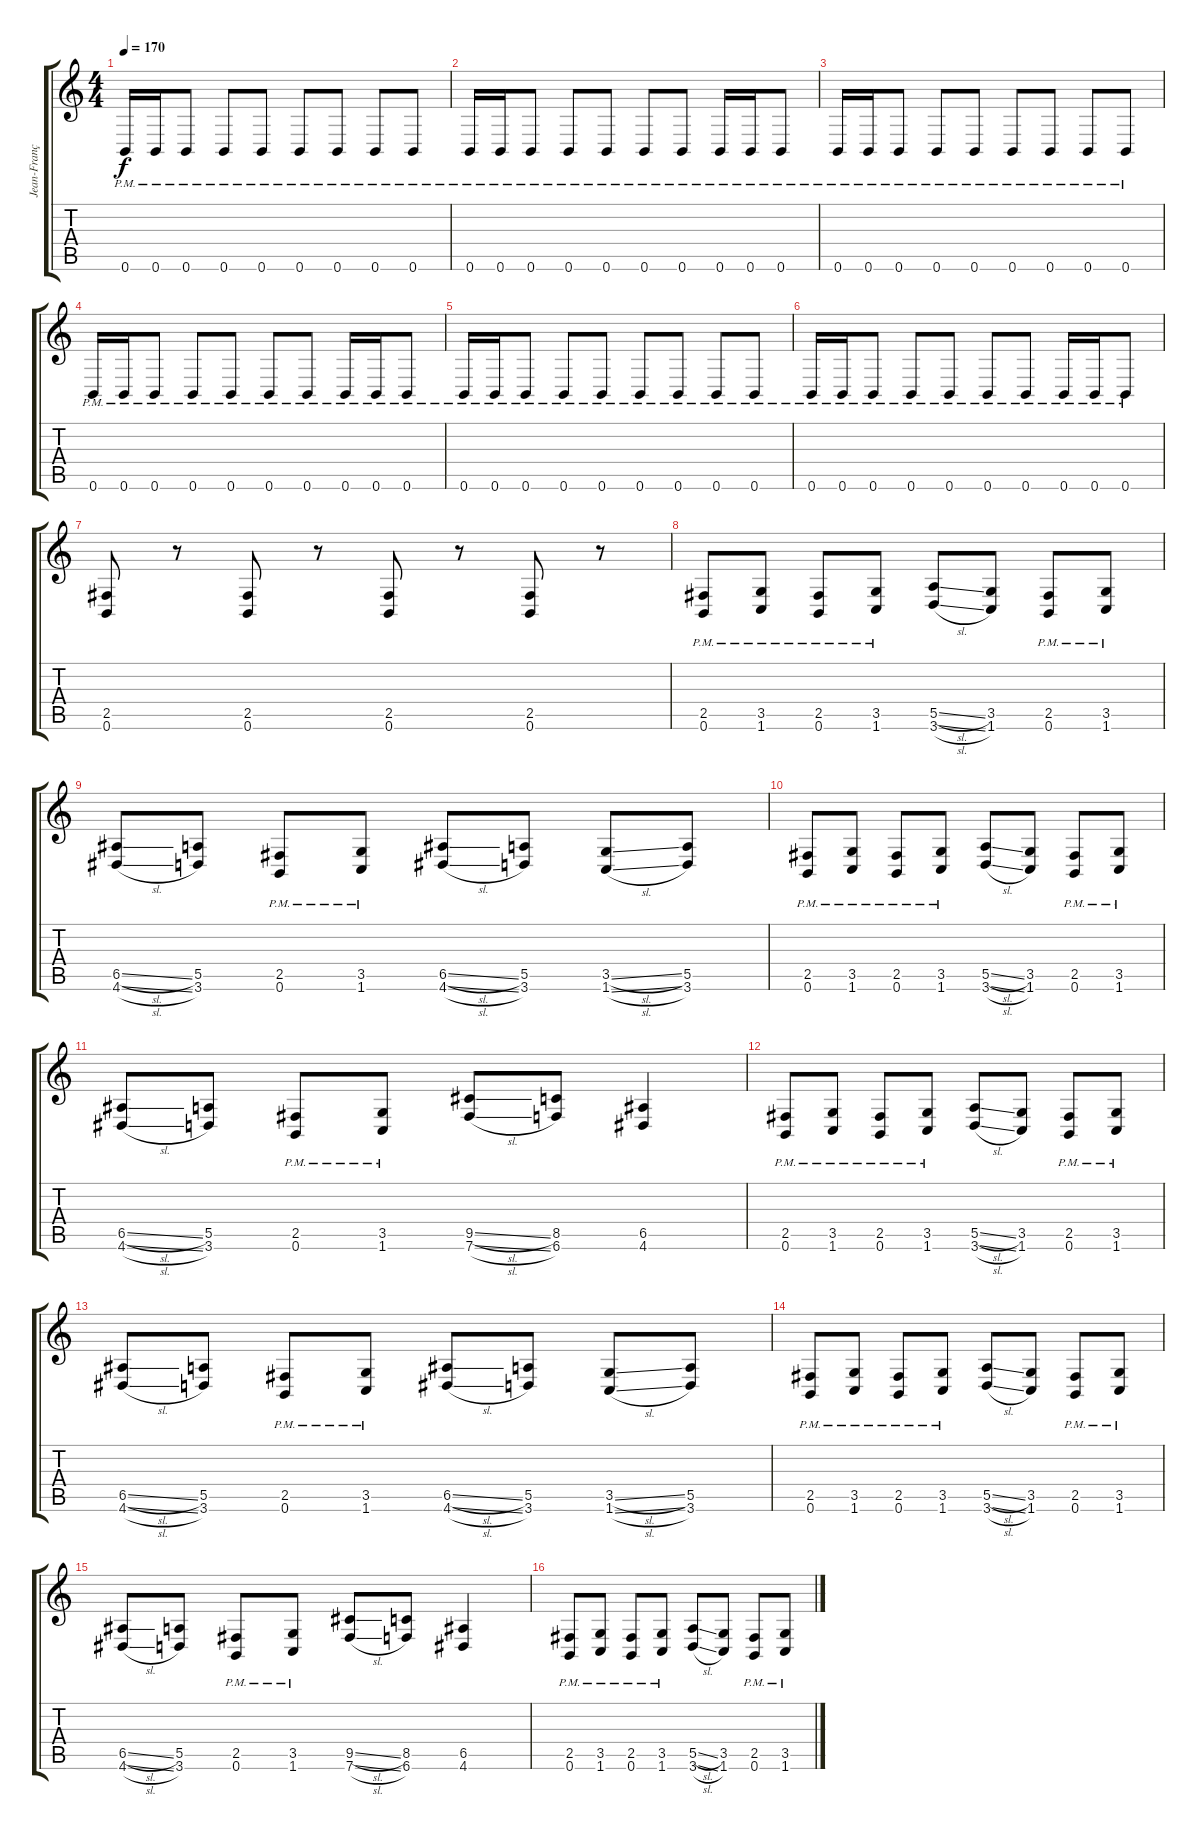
\track ("Jean-François Dagenais" "Jean-Franç") {instrument distortionguitar}
\staff {score tabs}
\tuning (B3 Gb3 D3 A2 E2 B1) {hide}
\ts (4 4)
\tempo 170
\clef g2
\ks c
0.6{pm}.16{dy f} 0.6{pm}.16 0.6{pm}.8 0.6{pm}.8 0.6{pm}.8 0.6{pm}.8 0.6{pm}.8 0.6{pm}.8 0.6{pm}.8 |
0.6{pm}.16 0.6{pm}.16 0.6{pm}.8 0.6{pm}.8 0.6{pm}.8 0.6{pm}.8 0.6{pm}.8 0.6{pm}.16 0.6{pm}.16 0.6{pm}.8 |
0.6{pm}.16 0.6{pm}.16 0.6{pm}.8 0.6{pm}.8 0.6{pm}.8 0.6{pm}.8 0.6{pm}.8 0.6{pm}.8 0.6{pm}.8 |
0.6{pm}.16 0.6{pm}.16 0.6{pm}.8 0.6{pm}.8 0.6{pm}.8 0.6{pm}.8 0.6{pm}.8 0.6{pm}.16 0.6{pm}.16 0.6{pm}.8 |
0.6{pm}.16 0.6{pm}.16 0.6{pm}.8 0.6{pm}.8 0.6{pm}.8 0.6{pm}.8 0.6{pm}.8 0.6{pm}.8 0.6{pm}.8 |
0.6{pm}.16 0.6{pm}.16 0.6{pm}.8 0.6{pm}.8 0.6{pm}.8 0.6{pm}.8 0.6{pm}.8 0.6{pm}.16 0.6{pm}.16 0.6{pm}.8 |
(2.5 0.6).8 r.8 (2.5 0.6).8 r.8 (2.5 0.6).8 r.8 (2.5 0.6).8 r.8 |
(2.5{pm} 0.6{pm}).8 (3.5{pm} 1.6{pm}).8 (2.5{pm} 0.6{pm}).8 (3.5{pm} 1.6{pm}).8 (5.5{sl} 3.6{sl}).8 (3.5 1.6).8 (2.5{pm} 0.6{pm}).8 (3.5{pm} 1.6{pm}).8 |
(6.5{sl} 4.6{sl}).8 (5.5 3.6).8 (2.5{pm} 0.6{pm}).8 (3.5{pm} 1.6{pm}).8 (6.5{sl} 4.6{sl}).8 (5.5 3.6).8 (3.5{sl} 1.6{sl}).8 (5.5 3.6).8 |
(2.5{pm} 0.6{pm}).8 (3.5{pm} 1.6{pm}).8 (2.5{pm} 0.6{pm}).8 (3.5{pm} 1.6{pm}).8 (5.5{sl} 3.6{sl}).8 (3.5 1.6).8 (2.5{pm} 0.6{pm}).8 (3.5{pm} 1.6{pm}).8 |
(6.5{sl} 4.6{sl}).8 (5.5 3.6).8 (2.5{pm} 0.6{pm}).8 (3.5{pm} 1.6{pm}).8 (9.5{sl} 7.6{sl}).8 (8.5 6.6).8 (6.5 4.6).4 |
(2.5{pm} 0.6{pm}).8 (3.5{pm} 1.6{pm}).8 (2.5{pm} 0.6{pm}).8 (3.5{pm} 1.6{pm}).8 (5.5{sl} 3.6{sl}).8 (3.5 1.6).8 (2.5{pm} 0.6{pm}).8 (3.5{pm} 1.6{pm}).8 |
(6.5{sl} 4.6{sl}).8 (5.5 3.6).8 (2.5{pm} 0.6{pm}).8 (3.5{pm} 1.6{pm}).8 (6.5{sl} 4.6{sl}).8 (5.5 3.6).8 (3.5{sl} 1.6{sl}).8 (5.5 3.6).8 |
(2.5{pm} 0.6{pm}).8 (3.5{pm} 1.6{pm}).8 (2.5{pm} 0.6{pm}).8 (3.5{pm} 1.6{pm}).8 (5.5{sl} 3.6{sl}).8 (3.5 1.6).8 (2.5{pm} 0.6{pm}).8 (3.5{pm} 1.6{pm}).8 |
(6.5{sl} 4.6{sl}).8 (5.5 3.6).8 (2.5{pm} 0.6{pm}).8 (3.5{pm} 1.6{pm}).8 (9.5{sl} 7.6{sl}).8 (8.5 6.6).8 (6.5 4.6).4 |
(2.5{pm} 0.6{pm}).8 (3.5{pm} 1.6{pm}).8 (2.5{pm} 0.6{pm}).8 (3.5{pm} 1.6{pm}).8 (5.5{sl} 3.6{sl}).8 (3.5 1.6).8 (2.5{pm} 0.6{pm}).8 (3.5{pm} 1.6{pm}).8
